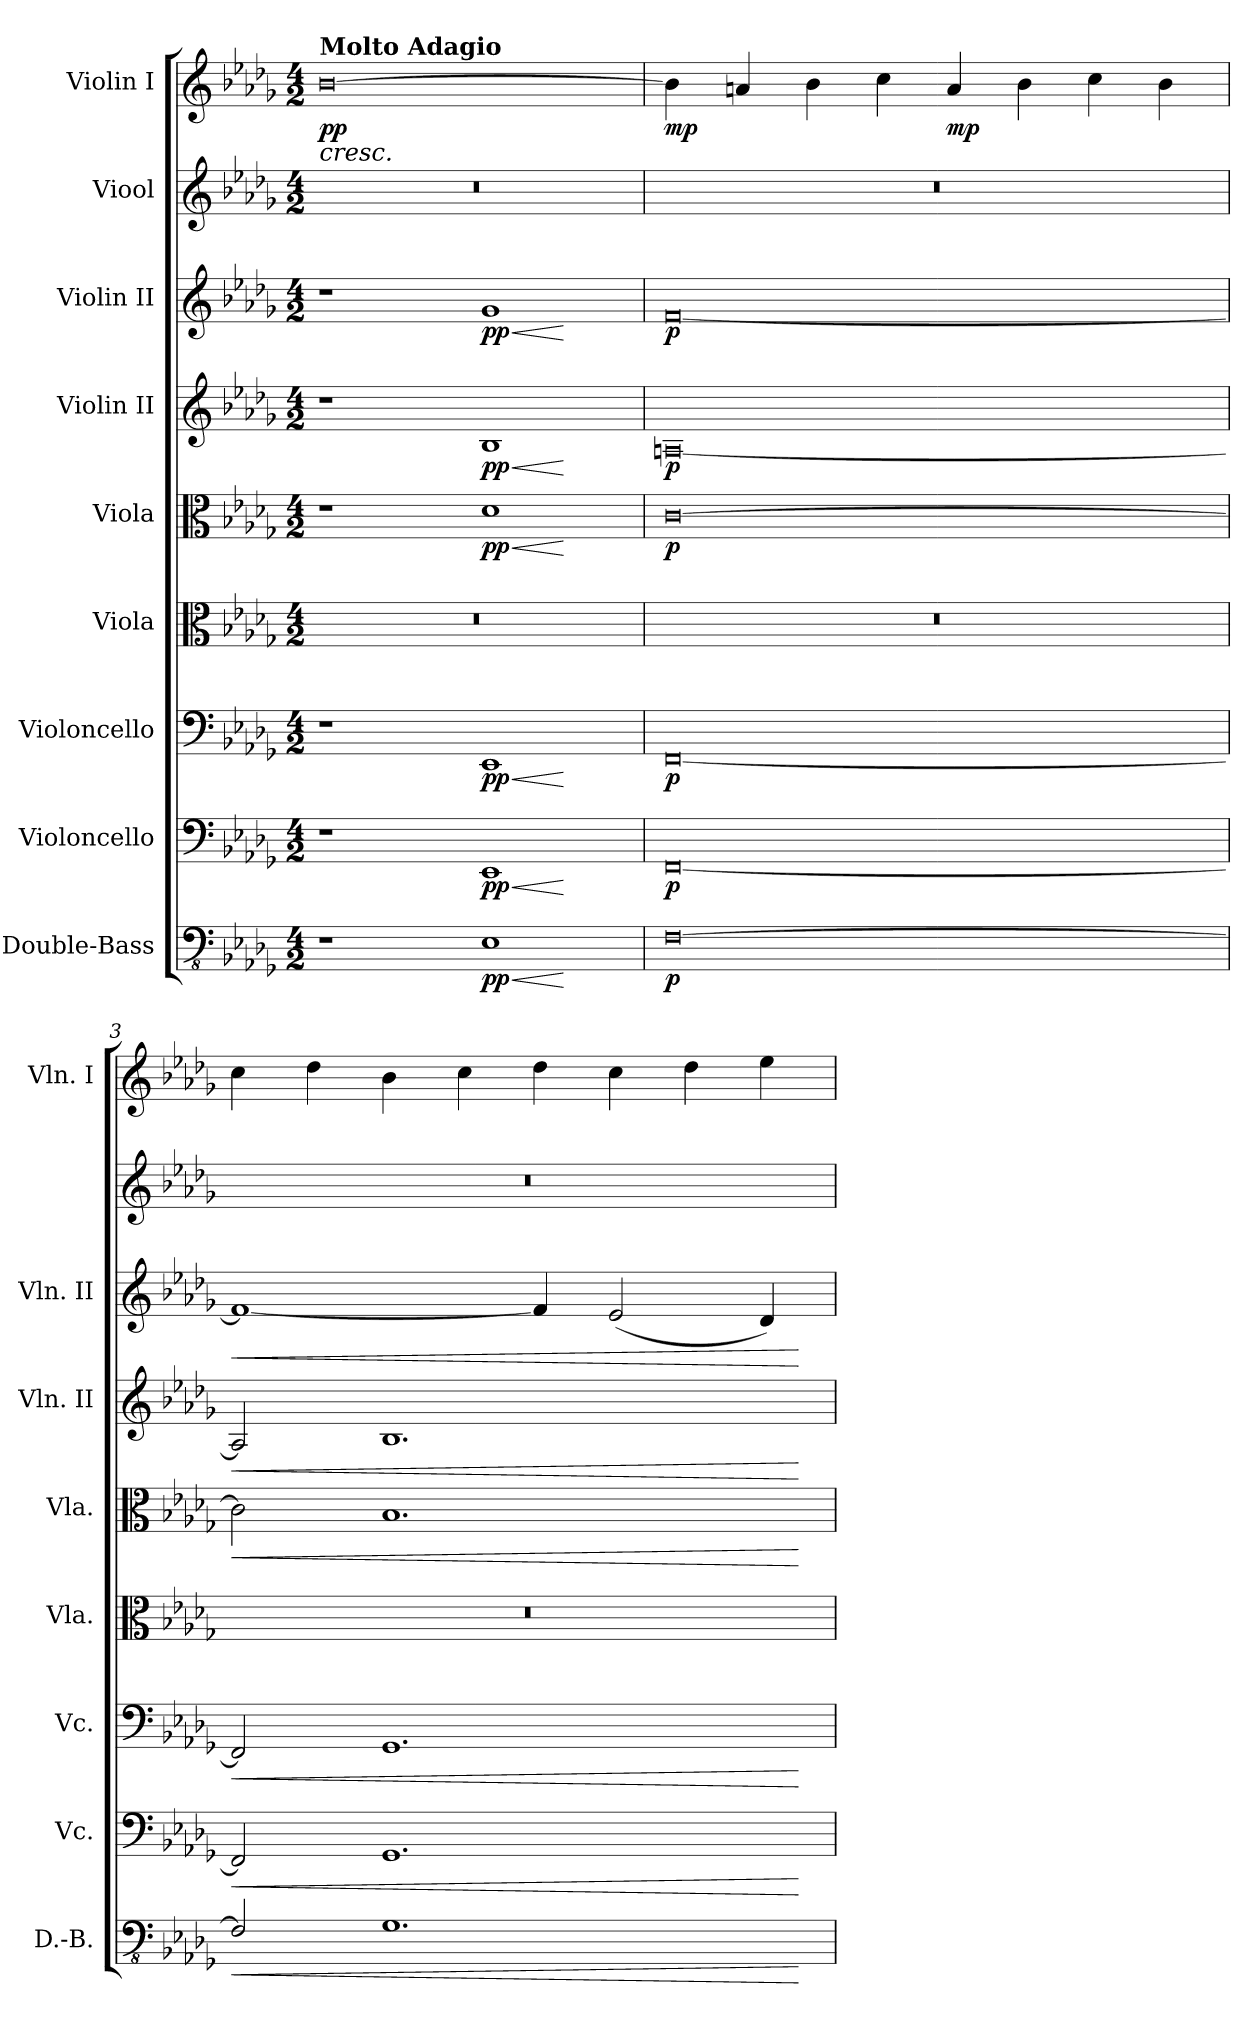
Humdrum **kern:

**kern	**dynam	**kern	**dynam	**kern	**dynam	**kern	**kern	**dynam	**kern	**dynam	**kern	**dynam	**kern	**kern	**dynam
*part9	*part9	*part8	*part8	*part7	*part7	*part6	*part5	*part5	*part4	*part4	*part3	*part3	*part2	*part1	*part1
*staff9	*staff9	*staff8	*staff8	*staff7	*staff7	*staff6	*staff5	*staff5	*staff4	*staff4	*staff3	*staff3	*staff2	*staff1	*staff1
*I"Double-Bass	*	*I"Violoncello	*	*I"Violoncello	*	*I"Viola	*I"Viola	*	*I"Violin II	*	*I"Violin II	*	*I"Viool	*I"Violin I	*
*I'D.-B.	*	*I'Vc.	*	*I'Vc.	*	*I'Vla.	*I'Vla.	*	*I'Vln. II	*	*I'Vln. II	*	*	*I'Vln. I	*
*clefFv4	*	*clefF4	*	*clefF4	*	*clefC3	*clefC3	*	*clefG2	*	*clefG2	*	*clefG2	*clefG2	*
*ITrd7c12	*	*	*	*	*	*	*	*	*	*	*	*	*	*	*
*k[b-e-a-d-g-]	*	*k[b-e-a-d-g-]	*	*k[b-e-a-d-g-]	*	*k[b-e-a-d-g-]	*k[b-e-a-d-g-]	*	*k[b-e-a-d-g-]	*	*k[b-e-a-d-g-]	*	*k[b-e-a-d-g-]	*k[b-e-a-d-g-]	*
*M4/2	*	*M4/2	*	*M4/2	*	*M4/2	*M4/2	*	*M4/2	*	*M4/2	*	*M4/2	*M4/2	*
*MM60	*	*MM60	*	*MM60	*	*MM60	*MM60	*	*MM60	*	*MM60	*	*MM60	*MM60	*
=1	=1	=1	=1	=1	=1	=1	=1	=1	=1	=1	=1	=1	=1	=1	=1
!	!	!	!	!	!	!	!	!	!	!	!	!	!	!LO:TX:a:B:t=Molto Adagio	!
!	!	!	!	!	!	!	!	!	!	!	!	!	!	!	!LO:HP:b
!	!	!	!	!	!	!	!	!	!	!	!	!	!	!	!LO:DY:n=1:b
1r	.	1r	.	1r	.	0r	1r	.	1r	.	1r	.	0r	[0b-	< pp
!	!LO:HP:b	!	!LO:HP:b	!	!LO:HP:b	!	!	!LO:HP:b	!	!LO:HP:b	!	!LO:HP:b	!	!	!
!	!LO:DY:n=1:b	!	!LO:DY:n=1:b	!	!LO:DY:n=1:b	!	!	!LO:DY:n=1:b	!	!LO:DY:n=1:b	!	!LO:DY:n=1:b	!	!	!
1EEE-	< pp	1EE-	< pp	1EE-	< pp	.	1d-	< pp	1B-	< pp	1g-	< pp	.	.	.
.	[	.	[	.	[	.	.	[	.	[	.	[	.	.	.
=2	=2	=2	=2	=2	=2	=2	=2	=2	=2	=2	=2	=2	=2	=2	=2
!	!LO:DY:b	!	!LO:DY:b	!	!LO:DY:b	!	!	!LO:DY:b	!	!LO:DY:b	!	!LO:DY:b	!	!	!LO:DY:b
[0FFF	p	[0FF	p	[0FF	p	0r	[0c	p	[0An	p	[0f	p	0r	4b-\]	mp
.	.	.	.	.	.	.	.	.	.	.	.	.	.	4an/	.
.	.	.	.	.	.	.	.	.	.	.	.	.	.	4b-\	.
.	.	.	.	.	.	.	.	.	.	.	.	.	.	4cc\	[
!	!	!	!	!	!	!	!	!	!	!	!	!	!	!	!LO:DY:b
.	.	.	.	.	.	.	.	.	.	.	.	.	.	4a/	mp
.	.	.	.	.	.	.	.	.	.	.	.	.	.	4b-\	.
.	.	.	.	.	.	.	.	.	.	.	.	.	.	4cc\	.
.	.	.	.	.	.	.	.	.	.	.	.	.	.	4b-\	.
=3	=3	=3	=3	=3	=3	=3	=3	=3	=3	=3	=3	=3	=3	=3	=3
!	!LO:HP:b	!	!LO:HP:b	!	!LO:HP:b	!	!	!LO:HP:b	!	!LO:HP:b	!	!LO:HP:b	!	!	!
2FFF/]	<	2FF/]	<	2FF/]	<	0r	2c\]	<	2A/]	<	1f_	<	0r	4cc\	.
.	.	.	.	.	.	.	.	.	.	.	.	.	.	4dd-\	.
1.GGG-	.	1.GG-	.	1.GG-	.	.	1.B-	.	1.B-	.	.	.	.	4b-\	.
.	.	.	.	.	.	.	.	.	.	.	.	.	.	4cc\	.
.	.	.	.	.	.	.	.	.	.	.	4f/]	.	.	4dd-\	.
.	.	.	.	.	.	.	.	.	.	.	(2e-/	.	.	4cc\	.
.	.	.	.	.	.	.	.	.	.	.	.	.	.	4dd-\	.
.	.	.	.	.	.	.	.	.	.	.	4d-/)	.	.	4ee-\	.
.	[	.	[	.	[	.	.	[	.	[	.	[	.	.	.
=	=	=	=	=	=	=	=	=	=	=	=	=	=	=	=
*-	*-	*-	*-	*-	*-	*-	*-	*-	*-	*-	*-	*-	*-	*-	*-
